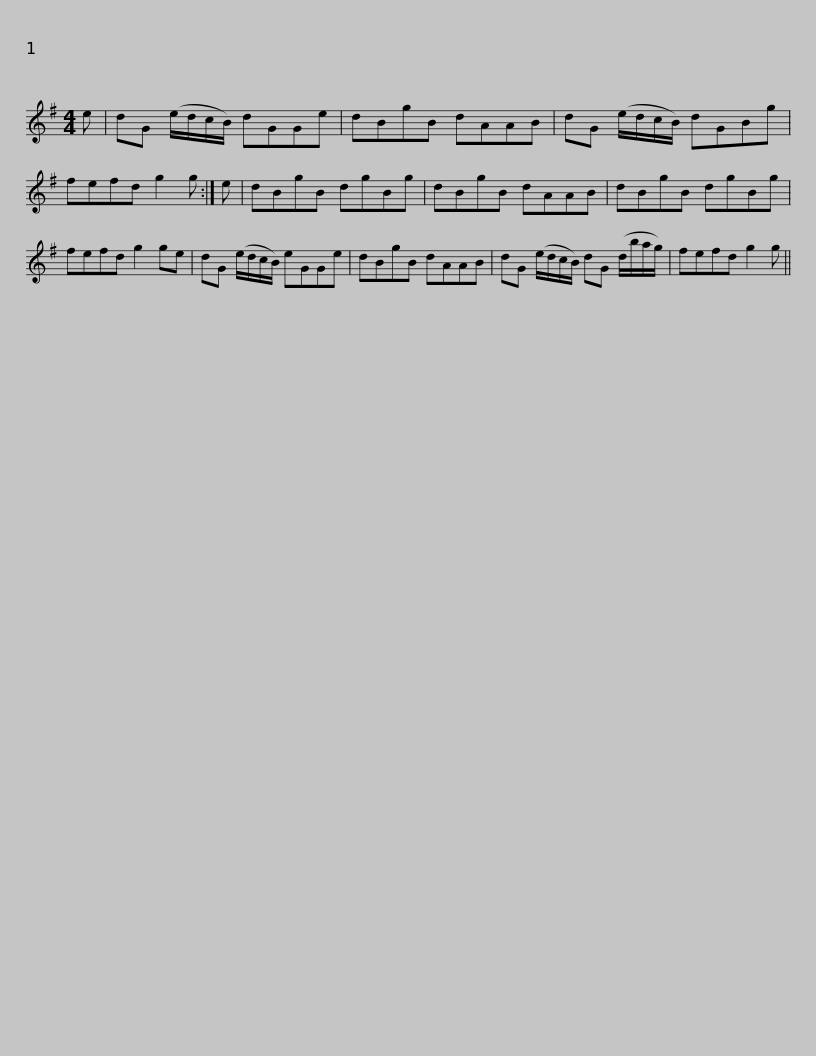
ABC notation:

X:1
L:1/8
M:4/4
I:linebreak $
K:G
V:1 treble
V:1
 e | dG (e/d/c/B/) dGGe | dBgB dAAB | dG (e/d/c/B/) dGBg | fefd g2 g :| %5
 e |$ dBgB dgBg | dBgB dAAB | dBgB dgBg | fefd g2 ge | %10
 dG (e/d/c/B/) eGGe |$ dBgB dAAB | dG (e/d/c/B/) dG (d/b/a/g/) | fefd g2 g || %14
